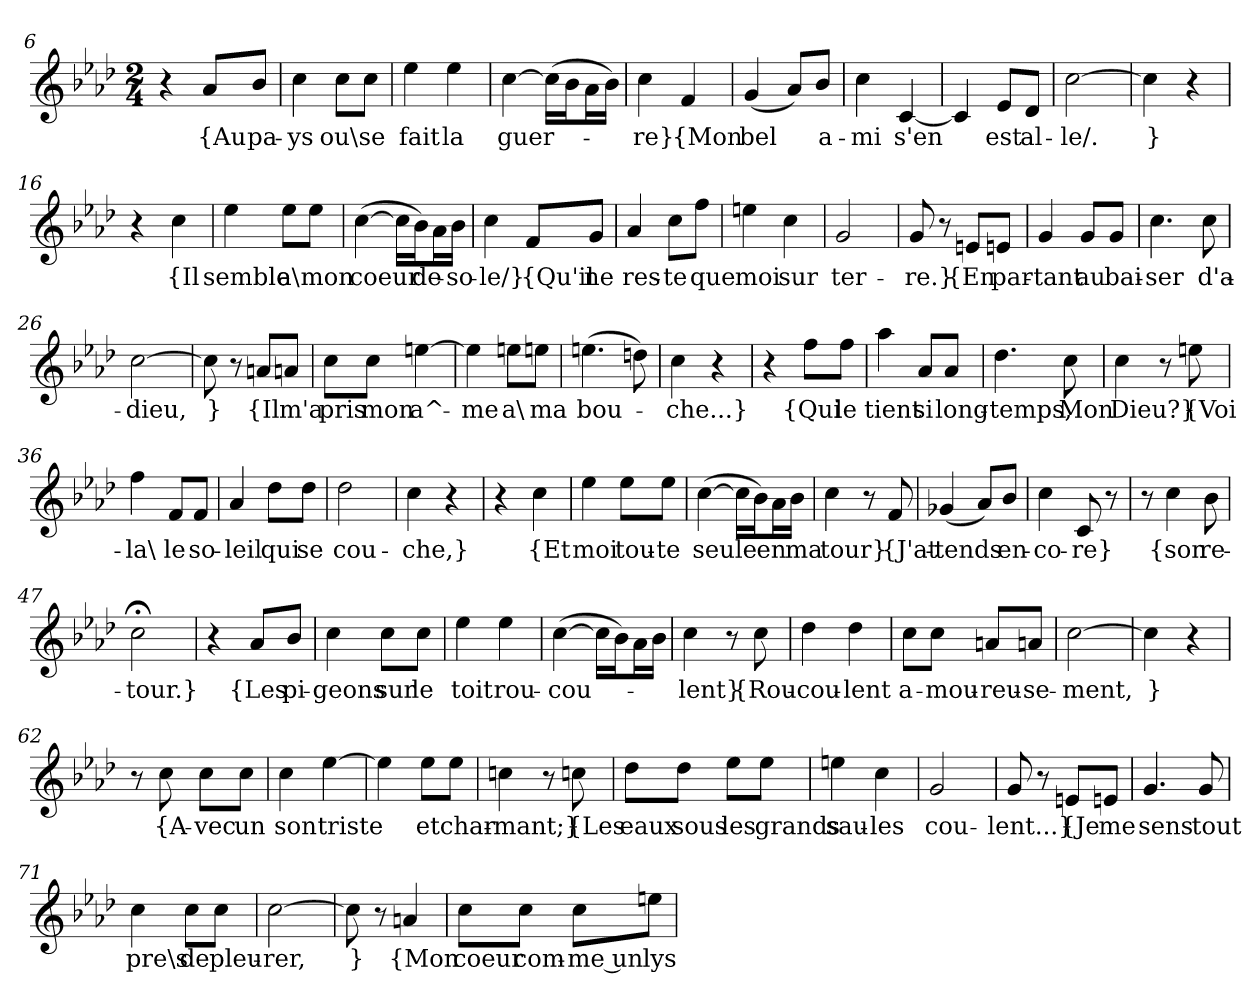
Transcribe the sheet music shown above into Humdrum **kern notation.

**kern	**text
*part1	*part1
*staff1	*staff1
*clefG2	*
*k[b-e-a-d-]	*
*M2/4	*
*MM80	*
=6	=6
4r	.
8a-/L	{Au
8b-/J	pa-
=7	=7
4cc	-ys
8cc\L	ou\
8cc\J	se
=8	=8
4ee-	fait
4ee-	la
=9	=9
[4cc	guer-
(16cc\LL]	.
16b-\J	.
16a-\L	.
16b-\JJ)	.
=10	=10
4cc	-re}
4f	{Mon
=11	=11
(4g	bel
8a-/L)	.
8b-/J	a-
=12	=12
4cc	-mi
[4c	s'en
=13	=13
4c]	.
8e-/L	est
8d-/J	al-
=14	=14
[2cc	-le/.
=15	=15
4cc]	}
4r	.
=16	=16
4r	.
4cc	{Il
=17	=17
4ee-	semble
8ee-\L	a\
8ee-\J	mon
=18	=18
([4cc	coeur
16cc\LL]	.
16b-\J)	.
16a-\L	de-
16b-\JJ	-so-
=19	=19
4cc	-le/}
8f/L	{Qu'il
8g/J	ne
=20	=20
4a-	res-
8cc\L	-te
8ff\J	que
=21	=21
4een	moi
4cc	sur
=22	=22
2g	ter-
=23	=23
8g	-re.}
8r	.
8en/L	{En
8en/J	par-
=24	=24
4g	-tant
8g/L	au
8g/J	bai-
=25	=25
4.cc	-ser
8cc	d'a-
=26	=26
[2cc	-dieu,
=27	=27
8cc]	}
8r	.
8an/L	{Il
8an/J	m'a
=28	=28
8cc\L	pris
8cc\J	mon
[4een	a^-
=29	=29
4een]	-me
8een\L	a\
8een\J	ma
=30	=30
(4.een	bou-
8ddn)	.
=31	=31
4cc	-che...}
4r	.
=32	=32
4r	.
8ff\L	{Qui
8ff\J	le
=33	=33
4aa-	tient
8a-/L	si
8a-/J	long-
=34	=34
4.dd-	-temps,
8cc	Mon
=35	=35
4cc	Dieu?}
8r	.
8een	{Voi-
=36	=36
4ff	-la\
8f/L	le
8f/J	so-
=37	=37
4a-	-leil
8dd-\L	qui
8dd-\J	se
=38	=38
2dd-	cou-
=39	=39
4cc	-che,}
4r	.
=40	=40
4r	.
4cc	{Et
=41	=41
4ee-	moi
8ee-\L	tou-
8ee-\J	-te
=42	=42
([4cc	seule
16cc\LL]	.
16b-\J)	.
16a-\L	en
16b-\JJ	ma
=43	=43
4cc	tour}
8r	.
8f	{J'at-
=44	=44
(4g-X	-tends
8a-/L)	.
8b-/J	en-
=45	=45
4cc	-co-
8c	-re}
8r	.
=46	=46
8r	.
4cc	{son
8b-	re-
=47	=47
2cc;<	-tour.}
=53	=53
*MM90	*
4r	.
8a-/L	{Les
8b-/J	pi-
=54	=54
4cc	-geons
8cc\L	sur
8cc\J	le
=55	=55
4ee-	toit
4ee-	rou-
=56	=56
([4cc	-cou-
16cc\LL]	.
16b-\J)	.
16a-\L	.
16b-\JJ	.
=57	=57
4cc	-lent}
8r	.
8cc	{Rou-
=58	=58
4dd-	-cou-
4dd-	-lent
=59	=59
8cc\L	a-
8cc\J	-mou-
8an/L	-reu-
8an/J	-se-
=60	=60
[2cc	-ment,
=61	=61
4cc]	}
4r	.
=62	=62
8r	.
8cc	{A-
8cc\L	-vec
8cc\J	un
=63	=63
4cc	son
[4ee-	triste
=64	=64
4ee-]	.
8ee-\L	et
8ee-\J	char-
=65	=65
4ccn	-mant;}
8r	.
8ccn	{Les
=66	=66
8dd-\L	eaux
8dd-\J	sous
8ee-\L	les
8ee-\J	grands
=67	=67
4een	sau-
4cc	-les
=68	=68
2g	cou-
=69	=69
8g	-lent...}
8r	.
8en/L	{Je
8en/J	me
=70	=70
4.g	sens
8g	tout
=71	=71
4cc	pre\s
8cc\L	de
8cc\J	pleu-
=72	=72
[2cc	-rer,
=73	=73
8cc]	}
8r	.
4an	{Mon
=74	=74
8cc\L	coeur
8cc\J	com-
8cc\L	-me un
8een\J	lys
=	=
*-	*-
